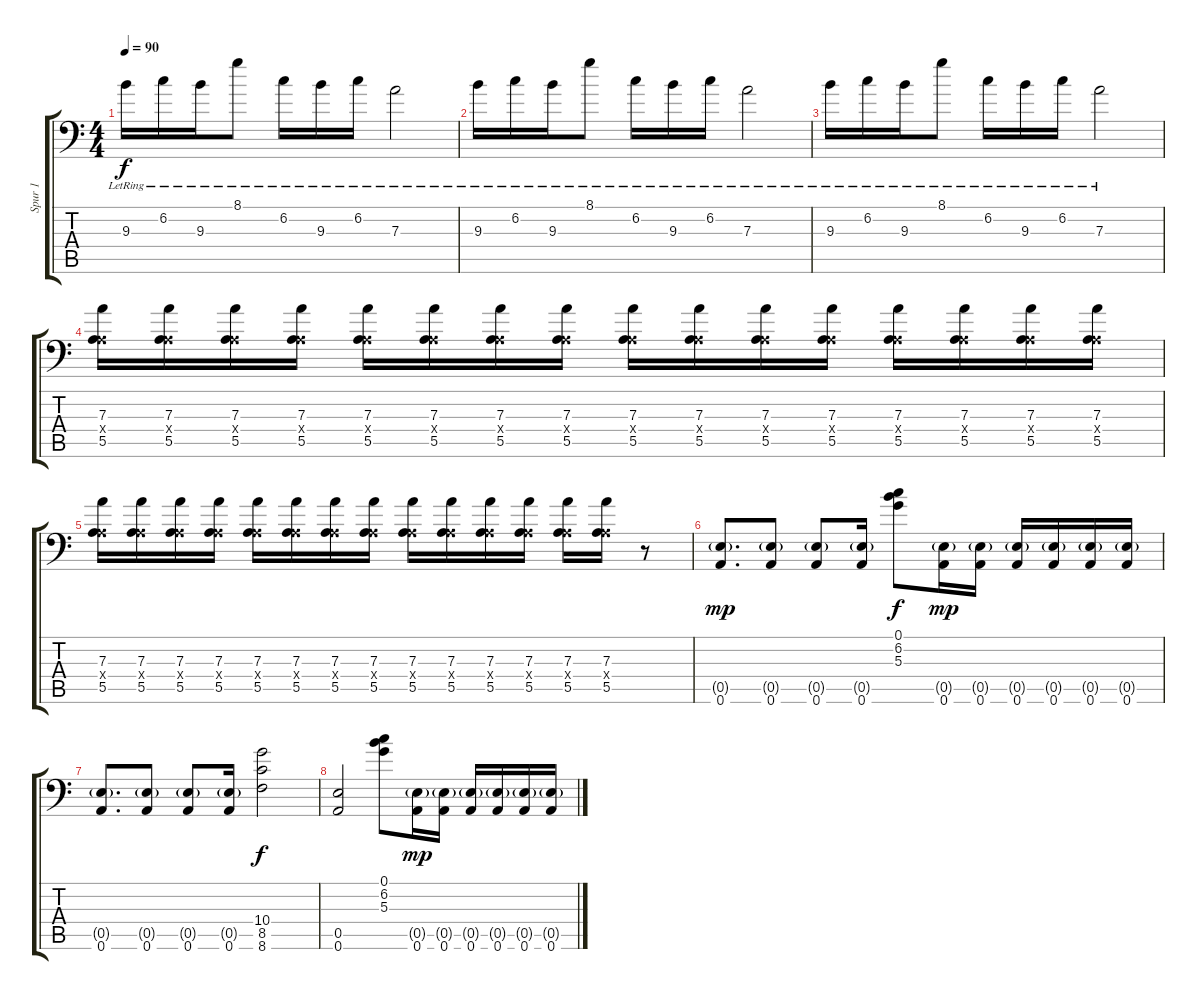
\track ("Spur 1" "Spur 1") {instrument distortionguitar}
\staff {score tabs}
\tuning (B3 Gb3 D3 A2 E2 A1) {hide}
\ts (4 4)
\tempo 90
\clef f4
\ks c
9.3{lr}.16{dy f} 6.2{lr}.16 9.3{lr}.16 8.1{lr}.8 6.2{lr}.16 9.3{lr}.16 6.2{lr}.16 7.3{lr}.2 |
9.3{lr}.16 6.2{lr}.16 9.3{lr}.16 8.1{lr}.8 6.2{lr}.16 9.3{lr}.16 6.2{lr}.16 7.3{lr}.2 |
9.3{lr}.16 6.2{lr}.16 9.3{lr}.16 8.1{lr}.8 6.2{lr}.16 9.3{lr}.16 6.2{lr}.16 7.3{lr}.2 |
(7.3 0.4{x} 5.5).16 (7.3 0.4{x} 5.5).16 (7.3 0.4{x} 5.5).16 (7.3 0.4{x} 5.5).16 (7.3 0.4{x} 5.5).16 (7.3 0.4{x} 5.5).16 (7.3 0.4{x} 5.5).16 (7.3 0.4{x} 5.5).16 (7.3 0.4{x} 5.5).16 (7.3 0.4{x} 5.5).16 (7.3 0.4{x} 5.5).16 (7.3 0.4{x} 5.5).16 (7.3 0.4{x} 5.5).16 (7.3 0.4{x} 5.5).16 (7.3 0.4{x} 5.5).16 (7.3 0.4{x} 5.5).16 |
(7.3 0.4{x} 5.5).16 (7.3 0.4{x} 5.5).16 (7.3 0.4{x} 5.5).16 (7.3 0.4{x} 5.5).16 (7.3 0.4{x} 5.5).16 (7.3 0.4{x} 5.5).16 (7.3 0.4{x} 5.5).16 (7.3 0.4{x} 5.5).16 (7.3 0.4{x} 5.5).16 (7.3 0.4{x} 5.5).16 (7.3 0.4{x} 5.5).16 (7.3 0.4{x} 5.5).16 (7.3 0.4{x} 5.5).16 (7.3 0.4{x} 5.5).16 r.8 |
(0.5{g} 0.6).8{d dy mp} (0.5{g} 0.6).8 (0.5{g} 0.6).8 (0.5{g} 0.6).16 (0.1 6.2 5.3).8{dy f} (0.5{g} 0.6).16{dy mp} (0.5{g} 0.6).16 (0.5{g} 0.6).16 (0.5{g} 0.6).16 (0.5{g} 0.6).16 (0.5{g} 0.6).16 |
(0.5{g} 0.6).8{d} (0.5{g} 0.6).8 (0.5{g} 0.6).8 (0.5{g} 0.6).16 (10.4 8.5 8.6).2{dy f} |
(0.5 0.6).2 (0.1 6.2 5.3).8 (0.5{g} 0.6).16{dy mp} (0.5{g} 0.6).16 (0.5{g} 0.6).16 (0.5{g} 0.6).16 (0.5{g} 0.6).16 (0.5{g} 0.6).16
